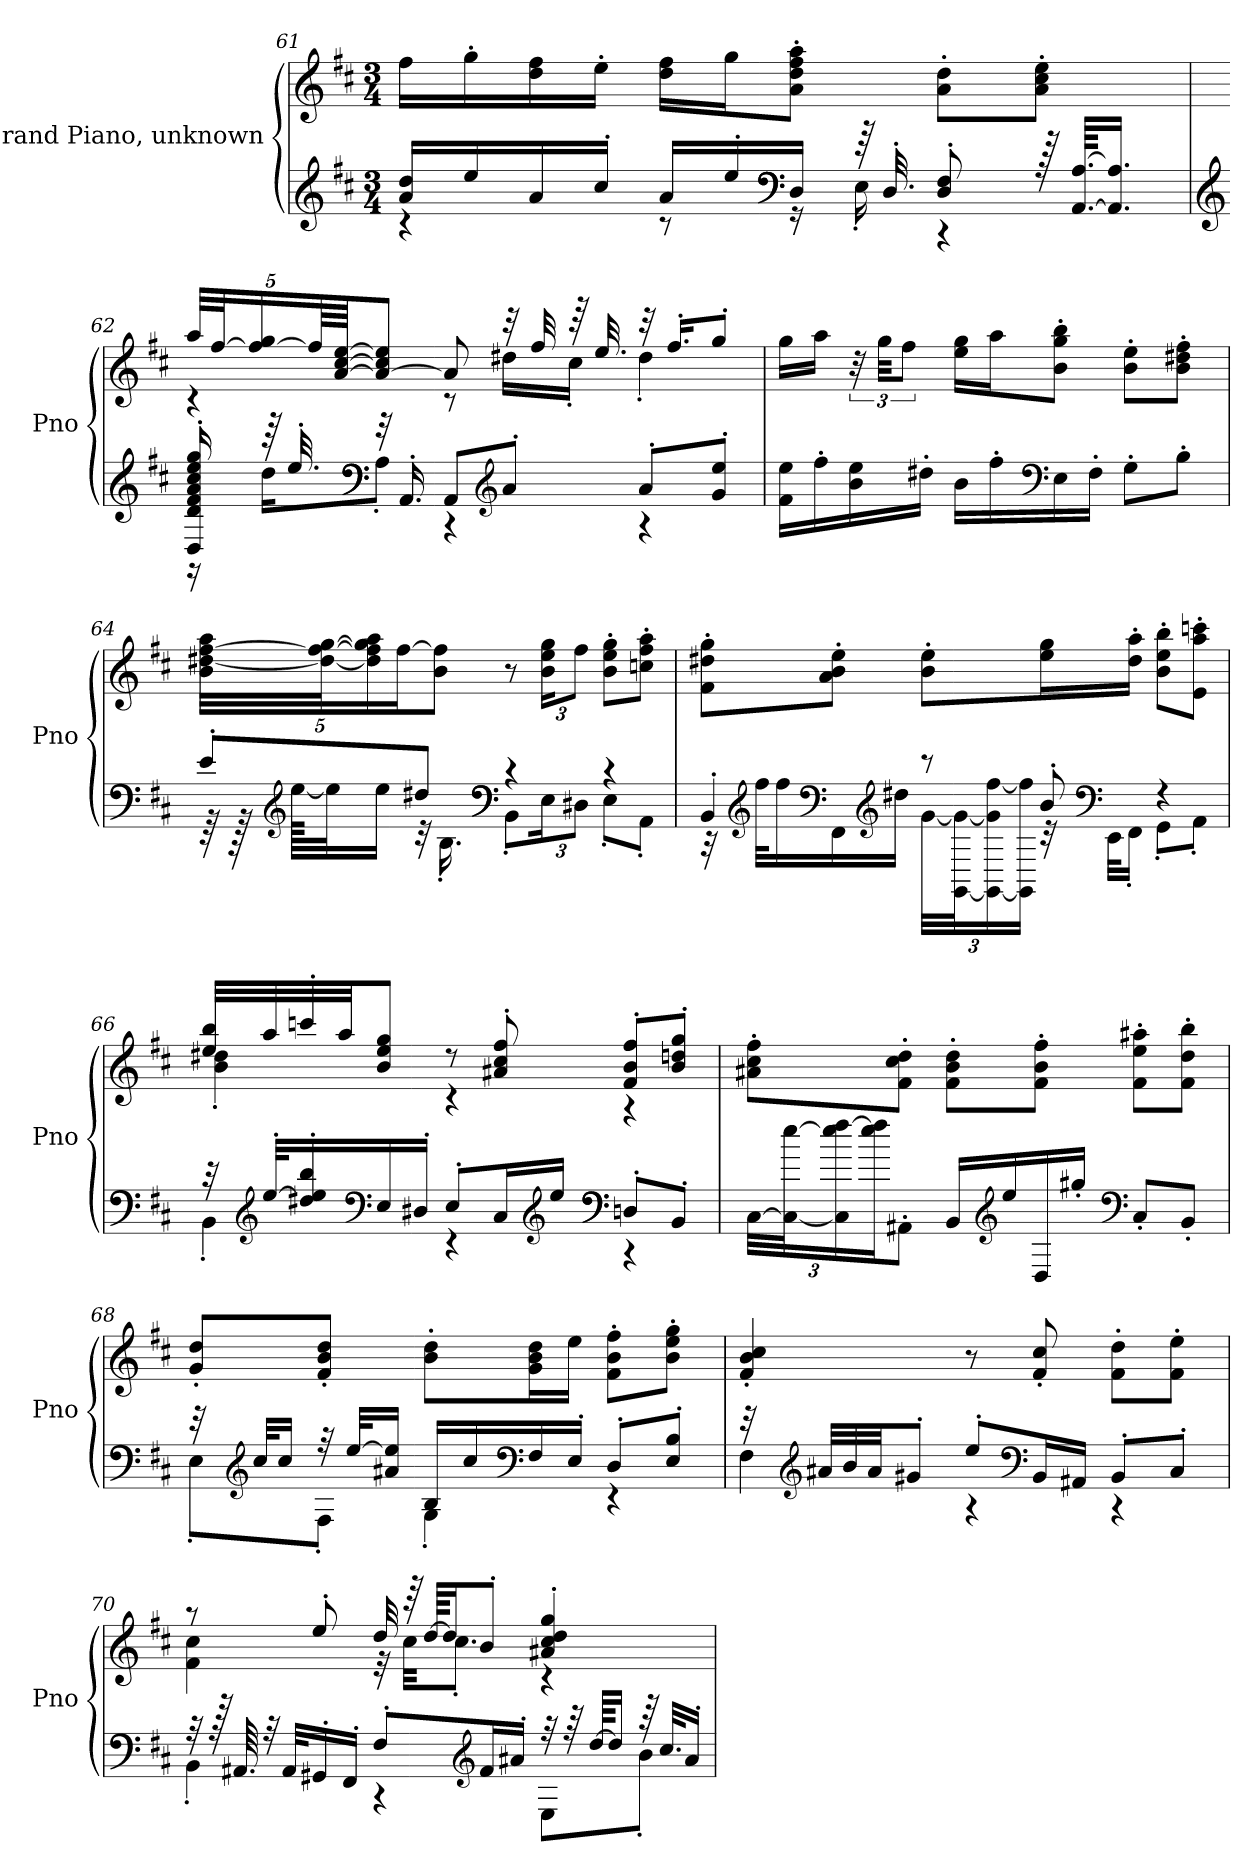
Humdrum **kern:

**kern	**kern
*part1	*part1
*staff2	*staff1
*I"Grand Piano, unknown	*
*I'Pno	*
!!LO:PB:g=z
*clefG2	*clefG2
*k[f#c#]	*k[f#c#]
*M3/4	*M3/4
=61	=61
*^	*
16a/ 16dd/LL	4r	16ff#\LL
16ee/	.	16gg'\
16a/	.	16dd\ 16ff#\
16cc#'/JJ	.	16ee'\JJ
16a/LL	8r	16dd\ 16ff#\LL
16ee'/	.	16gg\J
*clefF4	*	*
16D/JJ	16r	8a\' 8dd\' 8ff#\' 8aa\'J
64r	16E'\	.
32.D'/	.	.
8D/' 8F#/'	4r	8a\' 8dd\'L
128r	.	8a\' 8cc#\' 8ee\'J
[64.AA/ [64.A/KKLL	.	.
16.AA/] 16.A/]JJ	.	.
=62	=62	=62
*clefG2	*	*
*	*	*Xbrackettup
*	*	*^
16D/' 16d/' 16f#/' 16a/' 16cc#/' 16ee/' 16gg/'	16r	40aa/LLL	4r
.	.	[40ff#/J	.
.	.	20ff#/_ 20gg/	.
64r	16dd\KL	.	.
32.ee'/	.	.	.
.	.	80ff#/LL]	.
.	.	[80a/ [80cc#/ [80ee/JJJ	.
*clefF4	*	*	*
32r	8A'\J	8a/_ 8cc#/] 8ee/]J	.
16.AA'/	.	.	.
8AA/L	4r	8a/]	8r
*clefG2	*	*	*
8a'/J	.	32r	16dd#X\LL
.	.	32ff#/	.
.	.	64r	16cc#'\JJ
.	.	32.ee/	.
8a'/L	4r	32r	4dd#'\
.	.	16.ff#'/KL	.
8g/' 8ee/'J	.	8gg'/J	.
*v	*v	*	*
*	*v	*v
!!LO:LB:g=z
=63	=63
16f#\ 16ee\LL	16gg\LL
16ff#'\	16aa\JJ
*	*brackettup
16b\ 16ee\	48r
.	48gg\KKL
.	12ff#\J
16dd#X'\JJ	.
16b\LL	16ee\ 16gg\LL
16ff#'\	16aa\J
*clefF4	*
16E\	8b\' 8gg\' 8bb\'J
16F#'\JJ	.
8G'\L	8b\' 8ee\'L
8B'\J	8b\' 8dd#X\' 8ff#\'J
=64	=64
*^	*
*	*	*Xbrackettup
8e'/L	64r	40b\ [40dd#X\ [40ff#\ 40aa\LLL
.	128r	.
*clefG2	*	*
.	[128ee\KKLLL	.
.	.	40dd#\_ 40ff#\_ [40gg\J
.	32ee\J]	.
.	.	20dd#\] 20ff#\] 20gg\] 20aa\
.	16ee\JJ	.
.	.	[20ff#\J
8dd#X/J	32r	.
.	.	10b\ 10ff#\]J
.	16.B'\	.
*clefF4	*	*
4r	8BB'\L	8r
*	*Xbrackettup	*
.	24E\K	24b\ 24ee\ 24gg\KL
.	12D#X\J	12ff#\J
4r	8E'\L	8b\' 8ee\' 8gg\'L
.	8AA'\J	8ccn\' 8ff#\' 8aa\'J
!!LO:LB:g=z
=65	=65	=65
4BB'/	32r	8f#\' 8dd#X\' 8gg\'L
*clefG2	*	*
.	32ff#\KLL	.
.	16ff#\	.
*clefF4	*	*
.	16FF#\	8a\' 8b\' 8ee\'J
*clefG2	*	*
.	16dd#X\JJ	.
8r	[48g\LLL	8b\' 8ee\'L
.	[48GG\ 48g\_J	.
.	24GG\_ 24g\] [24ff#\	.
.	24GG\] 24ff#\]JJ	.
8b'/	32r	16ee\ 16gg\L
*clefF4	*	*
.	32EE\KLL	.
.	16FF#'\JJ	16dd#\' 16aa\'JJ
4r	8GG'\L	8b\' 8ee\' 8bb\'L
.	8AA'\J	8e\' 8aa\' 8cccn\'J
!!LO:LB:g=z
=66	=66	=66
*	*	*^
32r	4BB'\	32ee/ 32bb/LLL	4b\' 4dd#X\'
*clefG2	*	*	*
[32ee'/KLL	.	32aa/	.
16dd#X/' 16ee/]' 16bb/'	.	32cccn'/	.
.	.	32aa/JJ	.
*clefF4	*	*	*
16E/	.	8b/ 8ee/ 8gg/J	.
16D#X'/JJ	.	.	.
8E'/L	4r	8r	4r
16C#/L	.	8a#X/' 8cc#/' 8ff#/'	.
*clefG2	*	*	*
16ee/JJ	.	.	.
*clefF4	*	*	*
8Dn'/L	4r	8f#/' 8b/' 8ff#/'L	4r
8BB'/J	.	8b/' 8ddn/' 8gg/'J	.
*v	*v	*	*
*	*v	*v
=67	=67
[48C#\LLL	8a#X\' 8cc#\' 8ff#\'L
48C#\_ [48ee\J	.
24C#\] 24ee\] [24ff#\	.
24ee\ 24ff#\]J	.
8AA#X'\J	8f#\' 8cc#\' 8dd\'J
16BB/LL	8f#\' 8b\' 8dd\'L
*clefG2	*
16ee/	.
16D/	8f#\' 8b\' 8ff#\'J
16gg#X'/JJ	.
*clefF4	*
8C#'/L	8f#\' 8ee\' 8aa#X\'L
8BB'/J	8f#\' 8dd\' 8bb\'J
!!LO:LB:g=z
=68	=68
*^	*
32r	8E'\L	8g/' 8dd/'L
*clefG2	*	*
32cc#/KLL	.	.
16cc#/JJ	.	.
32r	8F#'\J	8f#/' 8b/' 8dd/'J
[32ee/KLL	.	.
16a#X/ 16ee/]JJ	.	.
16B/LL	4G'\	8b\' 8dd\'L
16cc#/	.	.
*clefF4	*	*
16F#/	.	16g\ 16b\ 16dd\L
16E'/JJ	.	16ee\JJ
8D'/L	4r	8f#\' 8b\' 8ff#\'L
8E/' 8B/'J	.	8b\' 8ee\' 8gg\'J
=69	=69	=69
32r	4F#\	4f#/' 4b/' 4cc#/'
*clefG2	*	*
32a#X/LLL	.	.
32b/	.	.
32a#/JJ	.	.
8g#X'/J	.	.
8ee'/L	4r	8r
*clefF4	*	*
16BB/L	.	8f#/' 8cc#/'
16AA#X/JJ	.	.
8BB'/L	4r	8f#\' 8dd\'L
8C#'/J	.	8f#\' 8ee\'J
!!LO:PB:g=z
=70	=70	=70
*	*	*^
32r	4BB'\	8r	4f#\ 4cc#\
128r	.	.	.
64.AA#X/	.	.	.
32r	.	.	.
32AA#/KLL	.	.	.
16GG#X'/	.	8ee'/	.
16FF#'/JJ	.	.	.
8F#'/L	4r	32dd/	32r
.	.	64r	32cc#\KKL
.	.	[64dd/KKLL	.
.	.	16dd/J]	8.cc#'\J
*clefG2	*	*	*
16f#/L	.	8b'/J	.
16a#X'/JJ	.	.	.
32r	8E\L	4a#X/' 4cc#/' 4dd/' 4gg/'	4r
64r	.	.	.
[64dd/KKLL	.	.	.
16dd/JJ]	.	.	.
64r	8b'\J	.	.
32.cc#/KLL	.	.	.
16a#'/JJ	.	.	.
*v	*v	*	*
*	*v	*v
=	=
*-	*-
